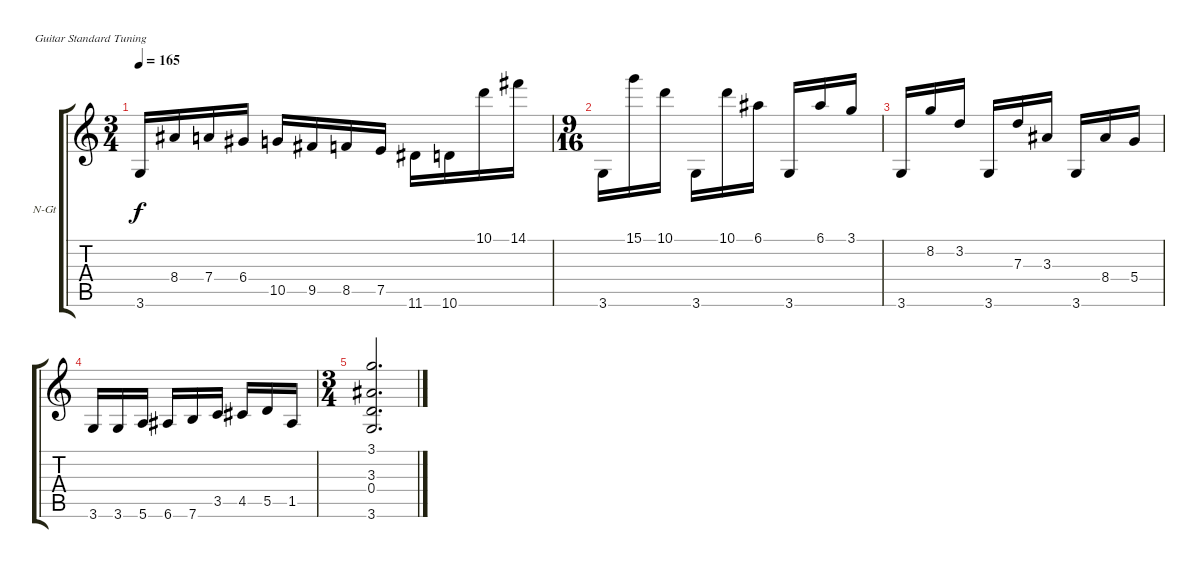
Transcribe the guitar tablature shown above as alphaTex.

\bracketExtendMode groupsimilarinstruments
\firstSystemTrackNameOrientation horizontal
\otherSystemsTrackNameOrientation horizontal
\track ("Guitar (nylon)" "N-Gt") {instrument acousticguitarnylon}
\staff {score tabs}
\tuning (E4 B3 G3 D3 A2 E2)
\ts (3 4)
\tempo 165
\clef g2
\ks c
3.6.16{dy f} 8.4.16 7.4.16 6.4.16 10.5.16 9.5.16 8.5.16 7.5.16 11.6.16 10.6.16 10.1.16 14.1.16 |
\ts (9 16)
3.6.16 15.1.16 10.1.16 3.6.16 10.1.16 6.1.16 3.6.16 6.1.16 3.1.16 |
3.6.16 8.2.16 3.2.16 3.6.16 7.3.16 3.3.16 3.6.16 8.4.16 5.4.16 |
3.6.16 3.6.16 5.6.16 6.6.16 7.6.16 3.5.16 4.5.16 5.5.16 1.5.16 |
\ts (3 4)
(3.1 3.3 0.4 3.6).2{d}
